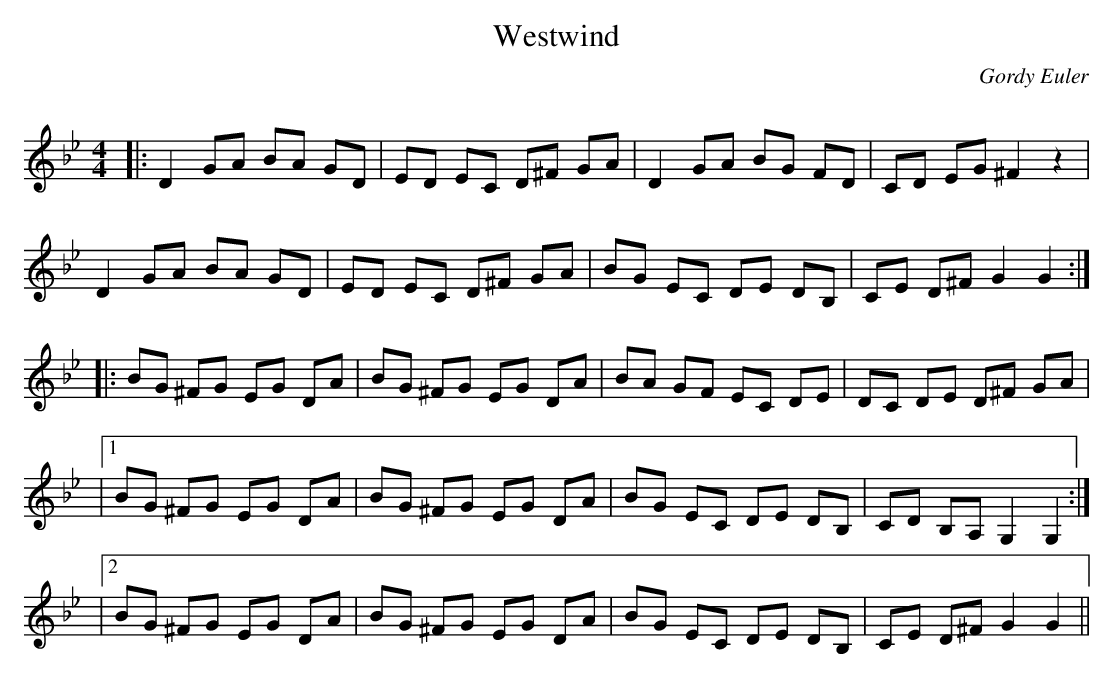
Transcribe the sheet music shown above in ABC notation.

X:1
T: Westwind
C:Gordy Euler
Q: 232
K:Gm
M:4/4
L:1/8
|:D2 GA BA GD|ED EC D^F GA|D2 GA BG FD|CD EG ^F2 z2|
D2 GA BA GD|ED EC D^F GA|BG EC DE DB,|CE D^F G2 G2:|
|:BG ^FG EG DA|BG ^FG EG DA|BA GF EC DE|DC DE D^F GA|
|1BG ^FG EG DA|BG ^FG EG DA|BG EC DE DB,|CD B,A, G,2 G,2:|
|2BG ^FG EG DA|BG ^FG EG DA|BG EC DE DB,|CE D^F G2 G2||
